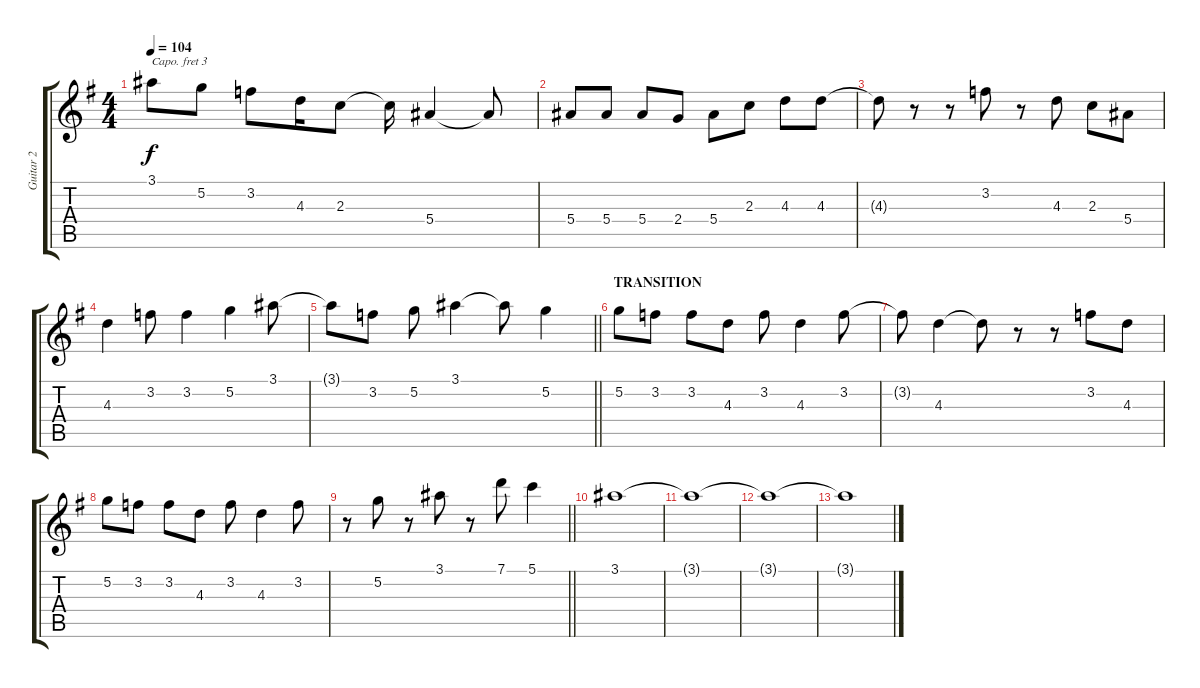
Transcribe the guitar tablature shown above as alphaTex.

\track ("Guitar 2" "Guitar 2") {instrument acousticguitarnylon}
\staff {score tabs}
\capo 3
\tuning (E4 B3 G3 D3 A2 E2) {hide}
\ts (4 4)
\tempo 104
\clef g2
\ks g
3.1{t}.8{dy f} 5.2.8 3.2.8 4.3.16 2.3.8 2.3{t}.16 5.4.4 5.4{t}.8 |
5.4.8 5.4.8 5.4.8 2.4.8 5.4.8 2.3.8 4.3.8 4.3.8 |
4.3{t}.8 r.8 r.8 3.2.8 r.8 4.3.8 2.3.8 5.4.8 |
4.3.4 3.2.8 3.2.4 5.2.4 3.1.8 |
\barLineRight lightlight
3.1{t}.8 3.2.8 5.2.8 3.1.4 3.1{t}.8 5.2.4 |
\section ("" "TRANSITION")
5.2.8 3.2.8 3.2.8 4.3.8 3.2.8 4.3.4 3.2.8 |
3.2{t}.8 4.3.4 4.3{t}.8 r.8 r.8 3.2.8 4.3.8 |
5.2.8 3.2.8 3.2.8 4.3.8 3.2.8 4.3.4 3.2.8 |
\barLineRight lightlight
r.8 5.2.8 r.8 3.1.8 r.8 7.1.8 5.1.4 |
3.1.1 |
3.1{t}.1 |
3.1{t}.1 |
3.1{t}.1
